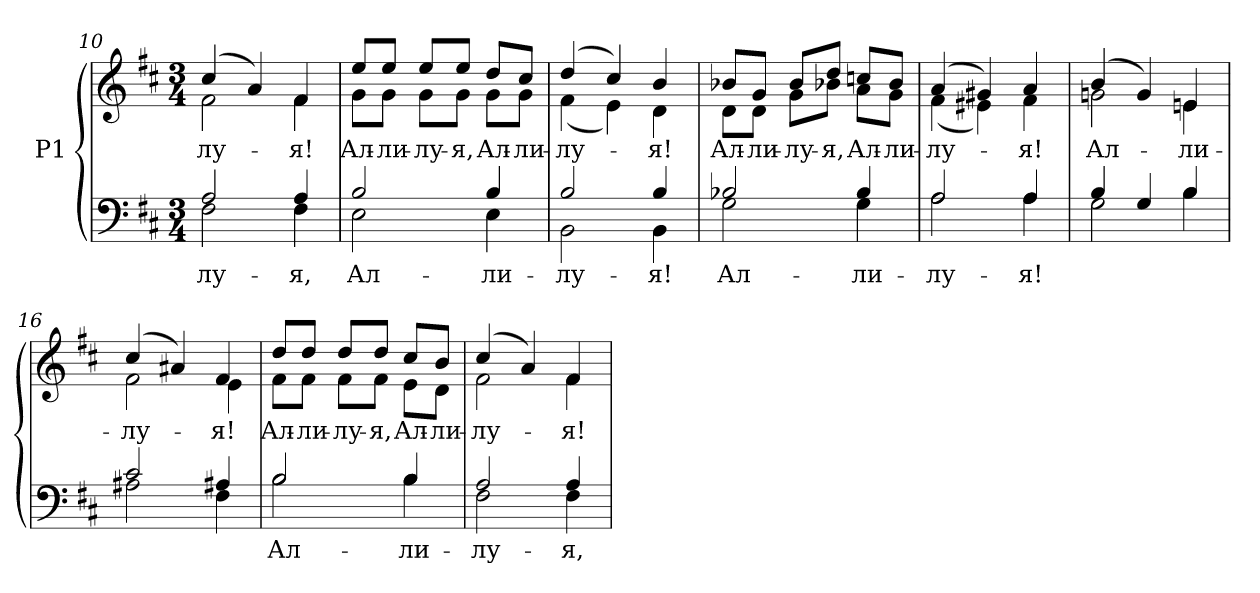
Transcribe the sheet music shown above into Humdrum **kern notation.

**kern	**text	**kern	**text
*part1	*part1	*part1	*part1
*staff2	*staff2	*staff1	*staff1
*I"P1	*	*	*
*clefF4	*	*clefG2	*
*k[f#c#]	*	*k[f#c#]	*
*D:	*	*D:	*
*M3/4	*	*M3/4	*
=10	=10	=10	=10
!	!LO:LY:a:color=#000000	!	!
*^	*	*	*
!	!	!	!	!LO:LY:b:color=#000000
*	*	*	*^	*
2Ai/	2F#i\	-лу-	(4cc#i/	2f#i\	-лу-
.	.	.	4ai/)	.	.
!	!	!LO:LY:a:color=#000000	!	!	!
!	!	!	!	!	!LO:LY:b:color=#000000
4Ai/	4F#i\	-я,	4f#i/	4f#i\	-я!
=11	=11	=11	=11	=11	=11
!	!	!LO:LY:a:color=#000000	!	!	!
!	!	!	!	!	!LO:LY:b:color=#000000
2Bi/	2Ei\	Ал-	8eei/L	8gi\L	Ал-
!	!	!	!	!	!LO:LY:b:color=#000000
.	.	.	8eei/J	8gi\J	-ли-
!	!	!	!	!	!LO:LY:b:color=#000000
.	.	.	8eei/L	8gi\L	-лу-
!	!	!	!	!	!LO:LY:b:color=#000000
.	.	.	8eei/J	8gi\J	-я,
!	!	!LO:LY:a:color=#000000	!	!	!
!	!	!	!	!	!LO:LY:b:color=#000000
4Bi/	4Ei\	-ли-	8ddi/L	8gi\L	Ал-
!	!	!	!	!	!LO:LY:b:color=#000000
.	.	.	8cc#i/J	8gi\J	-ли-
!!LO:LB:g=z	!!
=12	=12	=12	=12	=12	=12
!	!	!LO:LY:a:color=#000000	!	!	!
!	!	!	!	!	!LO:LY:b:color=#000000
2Bi/	2BBi\	-лу-	(4ddi/	(4f#i\	-лу-
.	.	.	4cc#i/)	4ei\)	.
!	!	!LO:LY:a:color=#000000	!	!	!
!	!	!	!	!	!LO:LY:b:color=#000000
4Bi/	4BBi\	-я!	4bi/	4di\	-я!
=13	=13	=13	=13	=13	=13
!	!	!LO:LY:a:color=#000000	!	!	!
!	!	!	!	!	!LO:LY:b:color=#000000
2B-Xi/	2Gi\	Ал-	8b-Xi/L	8di\L	Ал-
!	!	!	!	!	!LO:LY:b:color=#000000
.	.	.	8gi/J	8di\J	-ли-
!	!	!	!	!	!LO:LY:b:color=#000000
.	.	.	8b-i/L	8gi\L	-лу-
!	!	!	!	!	!LO:LY:b:color=#000000
.	.	.	8ddi/J	8b-Xi\J	-я,
!	!	!LO:LY:a:color=#000000	!	!	!
!	!	!	!	!	!LO:LY:b:color=#000000
4B-i/	4Gi\	-ли-	8ccni/L	8ai\L	Ал-
!	!	!	!	!	!LO:LY:b:color=#000000
.	.	.	8b-i/J	8gi\J	-ли-
=14	=14	=14	=14	=14	=14
!	!	!LO:LY:a:color=#000000	!	!	!
!	!	!	!	!	!LO:LY:b:color=#000000
2Ai/	2Ai\	-лу-	(4ai/	(4f#i\	-лу-
.	.	.	4g#Xi/)	4e#Xi\)	.
!	!	!LO:LY:a:color=#000000	!	!	!
!	!	!	!	!	!LO:LY:b:color=#000000
4Ai/	4Ai\	-я!	4ai/	4f#i\	-я!
=15	=15	=15	=15	=15	=15
!	!	!	!	!	!LO:LY:b:color=#000000
4Bi/	2Gi\	.	(4bi/	2gni\	Ал-
4Gi/	.	.	4gi/)	.	.
!	!	!	!	!	!LO:LY:b:color=#000000
4Bi/	4Bi\	.	4eni/	4ei\	-ли-
!!LO:LB:g=z	!!
=16	=16	=16	=16	=16	=16
!	!	!	!	!	!LO:LY:b:color=#000000
2c#i/	2A#Xi\	.	(4cc#i/	2f#i\	-лу-
.	.	.	4a#Xi/)	.	.
!	!	!	!	!	!LO:LY:b:color=#000000
4A#Xi/	4F#i\	.	4f#i/	4ei\	-я!
=17	=17	=17	=17	=17	=17
!	!	!LO:LY:a:color=#000000	!	!	!
!	!	!	!	!	!LO:LY:b:color=#000000
2Bi/	2Bi\	Ал-	8ddi/L	8f#i\L	Ал-
!	!	!	!	!	!LO:LY:b:color=#000000
.	.	.	8ddi/J	8f#i\J	-ли-
!	!	!	!	!	!LO:LY:b:color=#000000
.	.	.	8ddi/L	8f#i\L	-лу-
!	!	!	!	!	!LO:LY:b:color=#000000
.	.	.	8ddi/J	8f#i\J	-я,
!	!	!LO:LY:a:color=#000000	!	!	!
!	!	!	!	!	!LO:LY:b:color=#000000
4Bi/	4Bi\	-ли-	8cc#i/L	8ei\L	Ал-
!	!	!	!	!	!LO:LY:b:color=#000000
.	.	.	8bi/J	8di\J	-ли-
=18	=18	=18	=18	=18	=18
!	!	!LO:LY:a:color=#000000	!	!	!
!	!	!	!	!	!LO:LY:b:color=#000000
2Ai/	2F#i\	-лу-	(4cc#i/	2f#i\	-лу-
.	.	.	4ai/)	.	.
!	!	!LO:LY:a:color=#000000	!	!	!
!	!	!	!	!	!LO:LY:b:color=#000000
4Ai/	4F#i\	-я,	4f#i/	4f#i\	-я!
*v	*v	*	*	*	*
*	*	*v	*v	*
=	=	=	=
*-	*-	*-	*-
